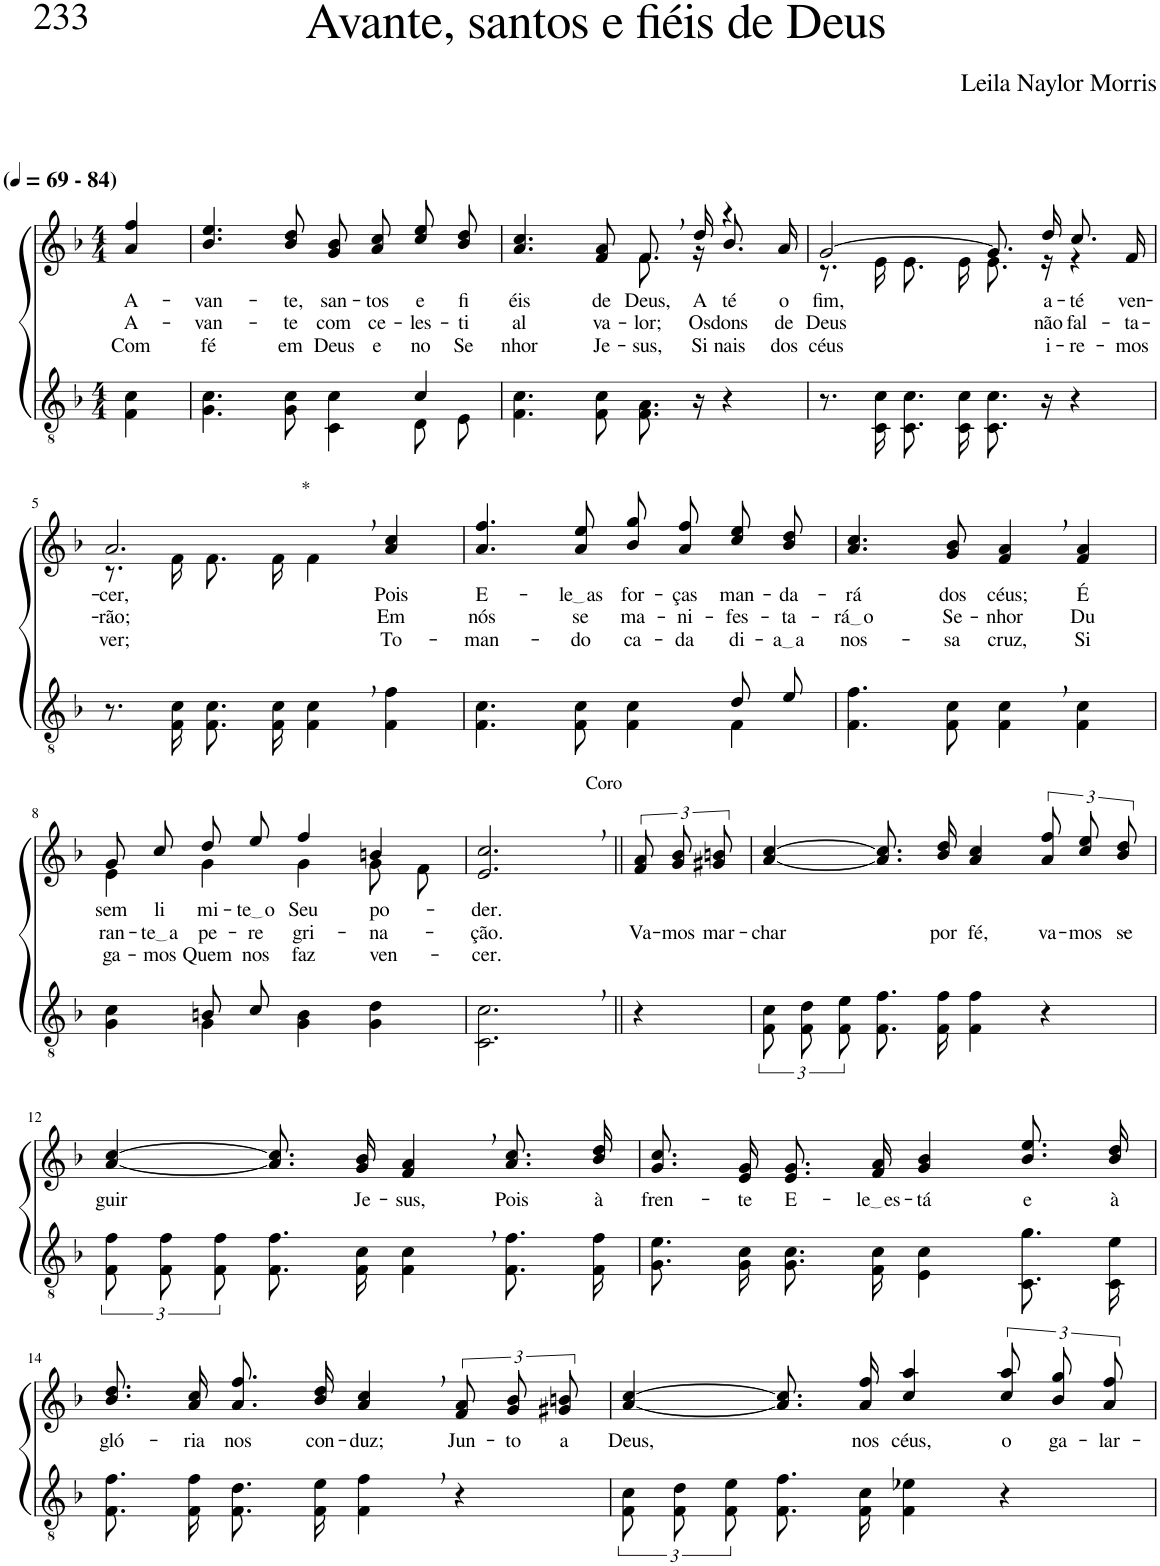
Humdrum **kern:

**kern	**kern	**text	**text	**text
*part2	*part1	*part1	*part1	*part1
*staff2	*staff1	*staff1	*staff1	*staff1
*I"Parte III e IV	*I"Parte I e II	*	*	*
*clefGv2	*clefG2	*	*	*
*Trd3c5	*Trd3c5	*	*	*
*k[b-]	*k[b-]	*	*	*
*M4/4	*M4/4	*	*	*
*MM69	*MM69	*	*	*
=1	=1	=1	=1	=1
!	!LO:TX:a:B:t=(	!	!	!
!	!LO:TX:a:B:t=- 84)	!	!	!
!	!	!LO:LY:b	!LO:LY:b	!LO:LY:b
4F\ 4c\	4a/ 4ff/	A-	A-	Com
=2	=2	=2	=2	=2
*^	*	*	*	*
!	!	!	!LO:LY:b	!LO:LY:b	!LO:LY:b
2.ryy	4.G\ 4.c\	4.b-/ 4.ee/	-van-	-van-	fé
!	!	!	!LO:LY:b	!LO:LY:b	!LO:LY:b
.	8G\ 8c\	8b-/ 8dd/	-te,	-te	em
!	!	!	!LO:LY:b	!LO:LY:b	!LO:LY:b
.	4C\ 4c\	8g/ 8b-/L	san-	com	Deus
!	!	!	!LO:LY:b	!LO:LY:b	!LO:LY:b
.	.	8a/ 8cc/J	-tos	ce-	e
!	!	!	!LO:LY:b	!LO:LY:b	!LO:LY:b
4c/	8D\L	8cc\ 8ee\L	e	-les-	no
!	!	!	!LO:LY:b	!LO:LY:b	!LO:LY:b
.	8E\J	8b-\ 8dd\J	fi-	-ti-	Se-
=3	=3	=3	=3	=3	=3
*	*	*^	*	*	*
!	!	!	!	!LO:LY:b	!LO:LY:b	!LO:LY:b
*v	*v	*	*	*	*	*
4.F\ 4.c\	2ryy	4.a/ 4.cc/	-éis	-al	-nhor
!	!	!	!LO:LY:b	!LO:LY:b	!LO:LY:b
8F\ 8c\	.	8f/ 8a/	de	va-	Je-
!	!	!	!LO:LY:b	!LO:LY:b	!LO:LY:b
8.F\ 8.A\	8.f,/L	8.f\	Deus,	-lor;	-sus,
!	!	!	!LO:LY:b	!LO:LY:b	!LO:LY:b
16r	16dd/Jk	16r	A-	Os	Si-
!	!	!	!LO:LY:b	!LO:LY:b	!LO:LY:b
4r	4r	8.b-/L	-té	dons	-nais
!	!	!	!LO:LY:b	!LO:LY:b	!LO:LY:b
.	.	16a/Jk	o	de	dos
=4	=4	=4	=4	=4	=4
!	!	!	!LO:LY:b	!LO:LY:b	!LO:LY:b
8.r	[2g/	8.r	fim,	Deus	céus
16C\ 16c\	.	16e\	.	.	.
8.C/ 8.c/L	.	8.e\L	.	.	.
16C/ 16c/Jk	.	16e\Jk	.	.	.
8.C\ 8.c\	8.g/L]	8.e\	.	.	.
!	!	!	!LO:LY:b	!LO:LY:b	!LO:LY:b
16r	16dd/Jk	16r	a-	não	i-
!	!	!	!LO:LY:b	!LO:LY:b	!LO:LY:b
4r	8.cc/L	4r	-té	fal-	-re-
!	!	!	!LO:LY:b	!LO:LY:b	!LO:LY:b
.	16f/Jk	.	-ven-	-ta-	-mos
!!LO:LB:g=z	!!
=5	=5	=5	=5	=5	=5
!	!LO:TX:a:t=*	!	!	!	!
!	!	!	!LO:LY:b	!LO:LY:b	!LO:LY:b
8.r	2.a,/	8.r	-cer,	-rão;	ver;
16F\ 16c\	.	16f\	.	.	.
8.F/ 8.c/L	.	8.f\L	.	.	.
16F/ 16c/Jk	.	16f\Jk	.	.	.
4F\, 4c\,	.	4f\	.	.	.
!	!	!	!LO:LY:b	!LO:LY:b	!LO:LY:b
4F\ 4f\	4a/ 4cc/	4ryy	Pois	Em	To-
=6	=6	=6	=6	=6	=6
*^	*	*	*	*	*
!	!	!	!	!LO:LY:b	!LO:LY:b	!LO:LY:b
*	*	*v	*v	*	*	*
2ryy	4.F\ 4.c\	4.a/ 4.ff/	E-	nós	-man-
!	!	!	!LO:LY:b	!LO:LY:b	!LO:LY:b
.	8F\ 8c\	8a/ 8ee/	le as	se	-do
!	!	!	!LO:LY:b	!LO:LY:b	!LO:LY:b
4ryy	4F\ 4c\	8b-\ 8gg\L	for-	ma-	ca-
!	!	!	!LO:LY:b	!LO:LY:b	!LO:LY:b
.	.	8a\ 8ff\J	-ças	-ni-	-da
!	!	!	!LO:LY:b	!LO:LY:b	!LO:LY:b
8d/L	4F\	8cc\ 8ee\L	man-	-fes-	di-
!	!	!	!LO:LY:b	!LO:LY:b	!LO:LY:b
8e/J	.	8b-\ 8dd\J	-da-	-ta-	a a
*v	*v	*	*	*	*
=7	=7	=7	=7	=7
!	!	!LO:LY:b	!LO:LY:b	!LO:LY:b
4.F\ 4.f\	4.a/ 4.cc/	-rá	rá o	nos-
!	!	!LO:LY:b	!LO:LY:b	!LO:LY:b
8F\ 8c\	8g/ 8b-/	dos	Se-	-sa
!	!	!LO:LY:b	!LO:LY:b	!LO:LY:b
4F\, 4c\,	4f/, 4a/,	céus;	-nhor	cruz,
!	!	!LO:LY:b	!LO:LY:b	!LO:LY:b
4F\ 4c\	4f/ 4a/	É	Du-	Si-
!!LO:LB:g=z
=8	=8	=8	=8	=8
*^	*^	*	*	*
!	!	!	!	!LO:LY:b	!LO:LY:b	!LO:LY:b
4ryy	4G\ 4c\	8g/L	4e\	sem	-ran-	-ga-
!	!	!	!	!LO:LY:b	!LO:LY:b	!LO:LY:b
.	.	8cc/J	.	li-	te a	-mos
!	!	!	!	!LO:LY:b	!LO:LY:b	!LO:LY:b
8Bn/L	4G\	8dd/L	4g\	-mi-	-pe-	Quem
!	!	!	!	!LO:LY:b	!LO:LY:b	!LO:LY:b
8c/J	.	8ee/J	.	te o	-re-	nos
!	!	!	!	!LO:LY:b	!LO:LY:b	!LO:LY:b
2ryy	4G\ 4B\	4ff/	4g\	Seu	-gri-	faz
!	!	!	!	!LO:LY:b	!LO:LY:b	!LO:LY:b
.	4G\ 4d\	4bn/	8g\L	po-	-na-	ven-
.	.	.	8f\J	.	.	.
*v	*v	*	*	*	*	*
=9	=9	=9	=9	=9	=9
!	!LO:TX:a:t=Coro	!	!	!	!
!	!	!	!LO:LY:b	!LO:LY:b	!LO:LY:b
*	*v	*v	*	*	*
2.C\, 2.c\,	2.e/, 2.cc/,	-der.	-ção.	-cer.
=10||	=10||	=10||	=10||	=10||
!	!	!	!LO:LY:b	!
4r	12f/ 12a/L	.	Va-	.
!	!	!	!LO:LY:b	!
.	12g/ 12b-/	.	-mos	.
!	!	!	!LO:LY:b	!
.	12g#X/ 12bn/J	.	mar-	.
=11	=11	=11	=11	=11
!	!	!	!LO:LY:b	!
12F\ 12c\L	[4a/ [4cc/	.	-char	.
12F\ 12d\	.	.	.	.
12F\ 12e\J	.	.	.	.
8.F\ 8.f\L	8.a]\ 8.cc]\L	.	.	.
!	!	!	!LO:LY:b	!
16F\ 16f\Jk	16b-\ 16dd\Jk	.	por	.
!	!	!	!LO:LY:b	!
4F\ 4f\	4a/ 4cc/	.	fé,	.
!	!	!	!LO:LY:b	!
4r	12a\ 12ff\L	.	va-	.
!	!	!	!LO:LY:b	!
.	12cc\ 12ee\	.	-mos	.
!	!	!	!LO:LY:b	!
.	12b-\ 12dd\J	.	se-	.
!!LO:LB:g=z
=12	=12	=12	=12	=12
!	!	!LO:LY:b	!	!
12F\ 12f\L	[4a/ [4cc/	guir	.	.
12F\ 12f\	.	.	.	.
12F\ 12f\J	.	.	.	.
8.F/ 8.f/L	8.a]/ 8.cc]/L	.	.	.
!	!	!LO:LY:b	!	!
16F/ 16c/Jk	16g/ 16b-/Jk	Je-	.	.
!	!	!LO:LY:b	!	!
4F\, 4c\,	4f/, 4a/,	-sus,	.	.
!	!	!LO:LY:b	!	!
8.F\ 8.f\L	8.a\ 8.cc\L	Pois	.	.
!	!	!LO:LY:b	!	!
16F\ 16f\Jk	16b-\ 16dd\Jk	à	.	.
=13	=13	=13	=13	=13
!	!	!LO:LY:b	!	!
8.G/ 8.e/L	8.g/ 8.cc/L	fren-	.	.
!	!	!LO:LY:b	!	!
16G/ 16c/Jk	16e/ 16g/Jk	-te	.	.
!	!	!LO:LY:b	!	!
8.G/ 8.c/L	8.e/ 8.g/L	E-	.	.
!	!	!LO:LY:b	!	!
16F/ 16c/Jk	16f/ 16a/Jk	le es	.	.
!	!	!LO:LY:b	!	!
4E\ 4c\	4g/ 4b-/	-tá	.	.
!	!	!LO:LY:b	!	!
8.C/ 8.g/L	8.b-\ 8.ee\L	e	.	.
!	!	!LO:LY:b	!	!
16C/ 16e/Jk	16b-\ 16dd\Jk	à	.	.
!!LO:LB:g=z
=14	=14	=14	=14	=14
!	!	!LO:LY:b	!	!
8.F\ 8.f\L	8.b-\ 8.dd\L	gló-	.	.
!	!	!LO:LY:b	!	!
16F\ 16f\Jk	16a\ 16cc\Jk	-ria	.	.
!	!	!LO:LY:b	!	!
8.F\ 8.d\L	8.a\ 8.ff\L	nos	.	.
!	!	!LO:LY:b	!	!
16F\ 16e\Jk	16b-\ 16dd\Jk	con-	.	.
!	!	!LO:LY:b	!	!
4F\, 4f\,	4a/, 4cc/,	-duz;	.	.
!	!	!LO:LY:b	!	!
4r	12f/ 12a/L	Jun-	.	.
!	!	!LO:LY:b	!	!
.	12g/ 12b-/	-to	.	.
!	!	!LO:LY:b	!	!
.	12g#X/ 12bn/J	a	.	.
=15	=15	=15	=15	=15
!	!	!LO:LY:b	!	!
12F\ 12c\L	[4a/ [4cc/	Deus,	.	.
12F\ 12d\	.	.	.	.
12F\ 12e\J	.	.	.	.
8.F/ 8.f/L	8.a]\ 8.cc]\L	.	.	.
!	!	!LO:LY:b	!	!
16F/ 16c/Jk	16a\ 16ff\Jk	nos	.	.
!	!	!LO:LY:b	!	!
4F\ 4e-X\	4cc/ 4aa/	céus,	.	.
!	!	!LO:LY:b	!	!
4r	12cc\ 12aa\L	o	.	.
!	!	!LO:LY:b	!	!
.	12b-\ 12gg\	ga-	.	.
!	!	!LO:LY:b	!	!
.	12a\ 12ff\J	-lar-	.	.
=	=	=	=	=
*-	*-	*-	*-	*-
